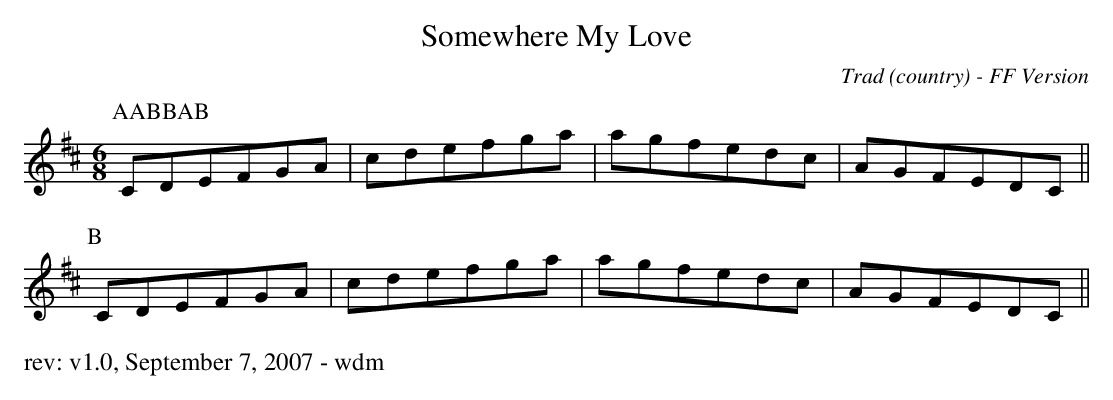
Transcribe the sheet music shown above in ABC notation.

X:1
T: Somewhere My Love
O: Trad (country) - FF Version
M: 6/8
K: Dmaj
P: AABBAB
P:A
CDEFGA|cdefga|agfedc|AGFEDC||
P:B
CDEFGA|cdefga|agfedc|AGFEDC||
